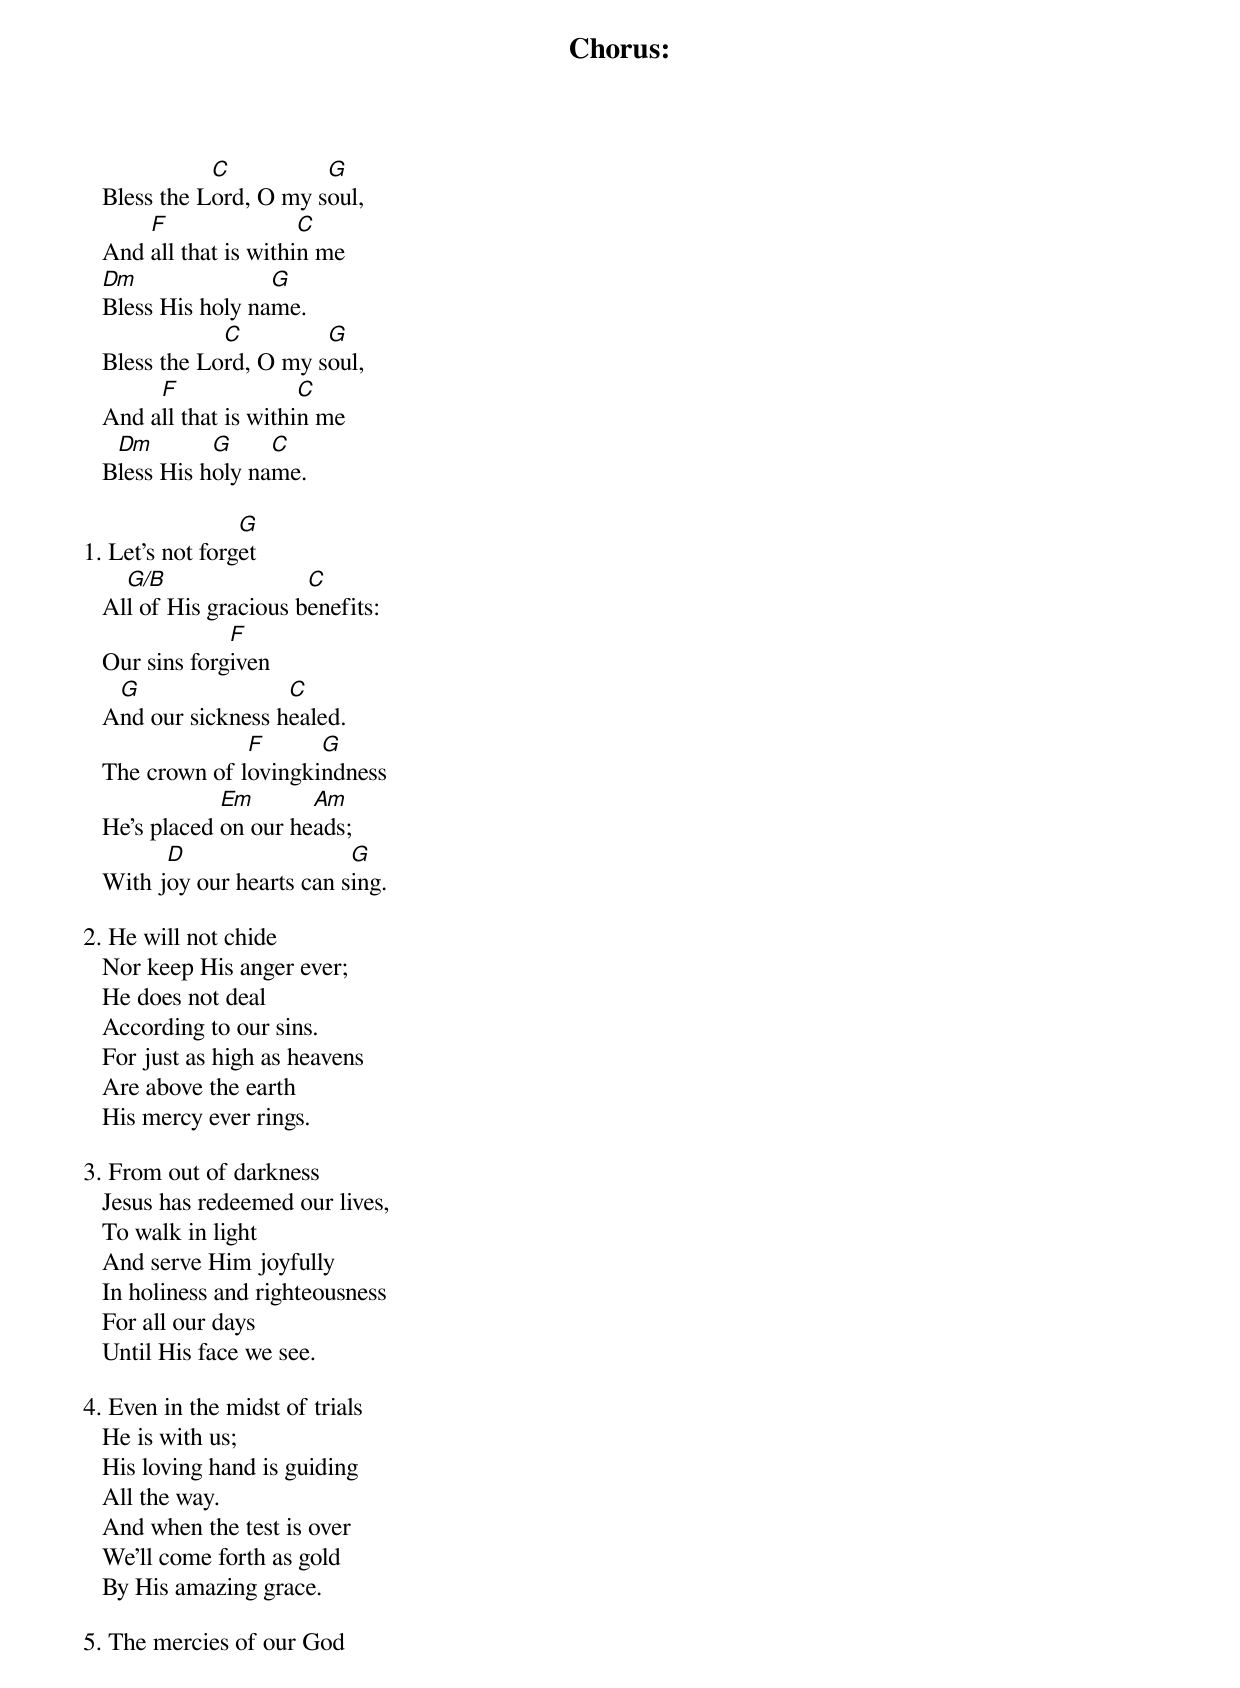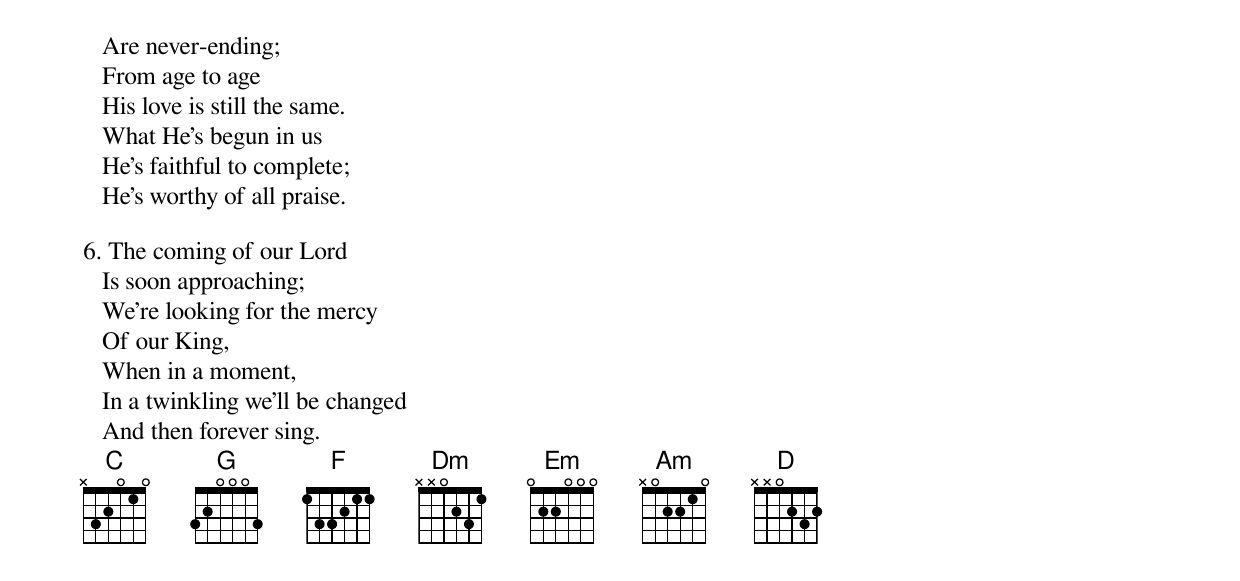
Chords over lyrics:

Chorus:
              C          G
   Bless the Lord, O my soul,
       F                C
   And all that is within me
   Dm               G
   Bless His holy name.
               C         G
   Bless the Lord, O my soul,
        F               C
   And all that is within me
    Dm        G     C
   Bless His holy name.

                 G
1. Let’s not forget
     G/B                C
   All of His gracious benefits:
                F
   Our sins forgiven
    G                C
   And our sickness healed.
                 F      G
   The crown of lovingkindness
               Em       Am
   He’s placed on our heads;
         D                  G
   With joy our hearts can sing.

2. He will not chide
   Nor keep His anger ever;
   He does not deal
   According to our sins.
   For just as high as heavens
   Are above the earth
   His mercy ever rings.

3. From out of darkness
   Jesus has redeemed our lives,
   To walk in light
   And serve Him joyfully
   In holiness and righteousness
   For all our days
   Until His face we see.

4. Even in the midst of trials
   He is with us;
   His loving hand is guiding
   All the way.
   And when the test is over
   We’ll come forth as gold
   By His amazing grace.

5. The mercies of our God
   Are never-ending;
   From age to age
   His love is still the same.
   What He’s begun in us
   He’s faithful to complete;
   He’s worthy of all praise.

6. The coming of our Lord
   Is soon approaching;
   We’re looking for the mercy
   Of our King,
   When in a moment,
   In a twinkling we’ll be changed
   And then forever sing.
